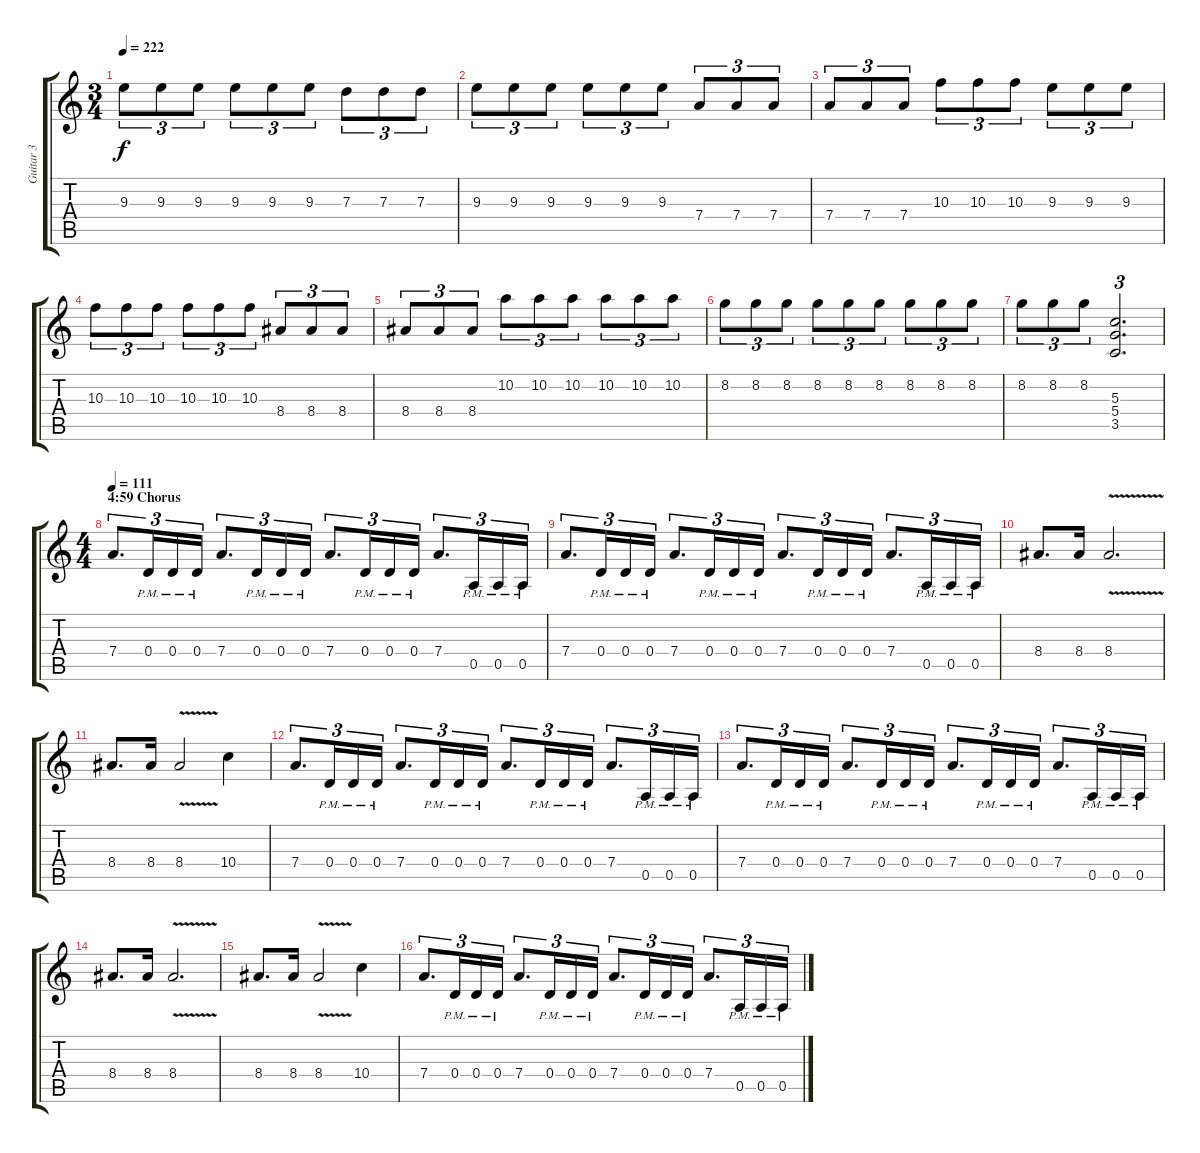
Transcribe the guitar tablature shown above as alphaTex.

\track ("Guitar 3" "Guitar 3") {instrument distortionguitar}
\staff {score tabs}
\tuning (E4 B3 G3 D3 A2 E2) {hide}
\ts (3 4)
\tempo 222
\clef g2
\ks c
9.3.8{tu (3 2) dy f} 9.3.8{tu (3 2)} 9.3.8{tu (3 2)} 9.3.8{tu (3 2)} 9.3.8{tu (3 2)} 9.3.8{tu (3 2)} 7.3.8{tu (3 2)} 7.3.8{tu (3 2)} 7.3.8{tu (3 2)} |
9.3.8{tu (3 2)} 9.3.8{tu (3 2)} 9.3.8{tu (3 2)} 9.3.8{tu (3 2)} 9.3.8{tu (3 2)} 9.3.8{tu (3 2)} 7.4.8{tu (3 2)} 7.4.8{tu (3 2)} 7.4.8{tu (3 2)} |
7.4.8{tu (3 2)} 7.4.8{tu (3 2)} 7.4.8{tu (3 2)} 10.3.8{tu (3 2)} 10.3.8{tu (3 2)} 10.3.8{tu (3 2)} 9.3.8{tu (3 2)} 9.3.8{tu (3 2)} 9.3.8{tu (3 2)} |
10.3.8{tu (3 2)} 10.3.8{tu (3 2)} 10.3.8{tu (3 2)} 10.3.8{tu (3 2)} 10.3.8{tu (3 2)} 10.3.8{tu (3 2)} 8.4.8{tu (3 2)} 8.4.8{tu (3 2)} 8.4.8{tu (3 2)} |
8.4.8{tu (3 2)} 8.4.8{tu (3 2)} 8.4.8{tu (3 2)} 10.2.8{tu (3 2)} 10.2.8{tu (3 2)} 10.2.8{tu (3 2)} 10.2.8{tu (3 2)} 10.2.8{tu (3 2)} 10.2.8{tu (3 2)} |
8.2.8{tu (3 2)} 8.2.8{tu (3 2)} 8.2.8{tu (3 2)} 8.2.8{tu (3 2)} 8.2.8{tu (3 2)} 8.2.8{tu (3 2)} 8.2.8{tu (3 2)} 8.2.8{tu (3 2)} 8.2.8{tu (3 2)} |
8.2.8{tu (3 2)} 8.2.8{tu (3 2)} 8.2.8{tu (3 2)} (5.3 5.4 3.5).2{d tu (3 2)} |
\ts (4 4)
\section ("" "4:59 Chorus")
\tempo 111
7.4.8{d tu (3 2)} 0.4{pm}.16{tu (3 2)} 0.4{pm}.16{tu (3 2)} 0.4{pm}.16{tu (3 2)} 7.4.8{d tu (3 2)} 0.4{pm}.16{tu (3 2)} 0.4{pm}.16{tu (3 2)} 0.4{pm}.16{tu (3 2)} 7.4.8{d tu (3 2)} 0.4{pm}.16{tu (3 2)} 0.4{pm}.16{tu (3 2)} 0.4{pm}.16{tu (3 2)} 7.4.8{d tu (3 2)} 0.5{pm}.16{tu (3 2)} 0.5{pm}.16{tu (3 2)} 0.5{pm}.16{tu (3 2)} |
7.4.8{d tu (3 2)} 0.4{pm}.16{tu (3 2)} 0.4{pm}.16{tu (3 2)} 0.4{pm}.16{tu (3 2)} 7.4.8{d tu (3 2)} 0.4{pm}.16{tu (3 2)} 0.4{pm}.16{tu (3 2)} 0.4{pm}.16{tu (3 2)} 7.4.8{d tu (3 2)} 0.4{pm}.16{tu (3 2)} 0.4{pm}.16{tu (3 2)} 0.4{pm}.16{tu (3 2)} 7.4.8{d tu (3 2)} 0.5{pm}.16{tu (3 2)} 0.5{pm}.16{tu (3 2)} 0.5{pm}.16{tu (3 2)} |
8.4.8{d} 8.4.16 8.4{v}.2{d} |
8.4.8{d} 8.4.16 8.4{v}.2 10.4.4 |
7.4.8{d tu (3 2)} 0.4{pm}.16{tu (3 2)} 0.4{pm}.16{tu (3 2)} 0.4{pm}.16{tu (3 2)} 7.4.8{d tu (3 2)} 0.4{pm}.16{tu (3 2)} 0.4{pm}.16{tu (3 2)} 0.4{pm}.16{tu (3 2)} 7.4.8{d tu (3 2)} 0.4{pm}.16{tu (3 2)} 0.4{pm}.16{tu (3 2)} 0.4{pm}.16{tu (3 2)} 7.4.8{d tu (3 2)} 0.5{pm}.16{tu (3 2)} 0.5{pm}.16{tu (3 2)} 0.5{pm}.16{tu (3 2)} |
7.4.8{d tu (3 2)} 0.4{pm}.16{tu (3 2)} 0.4{pm}.16{tu (3 2)} 0.4{pm}.16{tu (3 2)} 7.4.8{d tu (3 2)} 0.4{pm}.16{tu (3 2)} 0.4{pm}.16{tu (3 2)} 0.4{pm}.16{tu (3 2)} 7.4.8{d tu (3 2)} 0.4{pm}.16{tu (3 2)} 0.4{pm}.16{tu (3 2)} 0.4{pm}.16{tu (3 2)} 7.4.8{d tu (3 2)} 0.5{pm}.16{tu (3 2)} 0.5{pm}.16{tu (3 2)} 0.5{pm}.16{tu (3 2)} |
8.4.8{d} 8.4.16 8.4{v}.2{d} |
8.4.8{d} 8.4.16 8.4{v}.2 10.4.4 |
7.4.8{d tu (3 2)} 0.4{pm}.16{tu (3 2)} 0.4{pm}.16{tu (3 2)} 0.4{pm}.16{tu (3 2)} 7.4.8{d tu (3 2)} 0.4{pm}.16{tu (3 2)} 0.4{pm}.16{tu (3 2)} 0.4{pm}.16{tu (3 2)} 7.4.8{d tu (3 2)} 0.4{pm}.16{tu (3 2)} 0.4{pm}.16{tu (3 2)} 0.4{pm}.16{tu (3 2)} 7.4.8{d tu (3 2)} 0.5{pm}.16{tu (3 2)} 0.5{pm}.16{tu (3 2)} 0.5{pm}.16{tu (3 2)}
